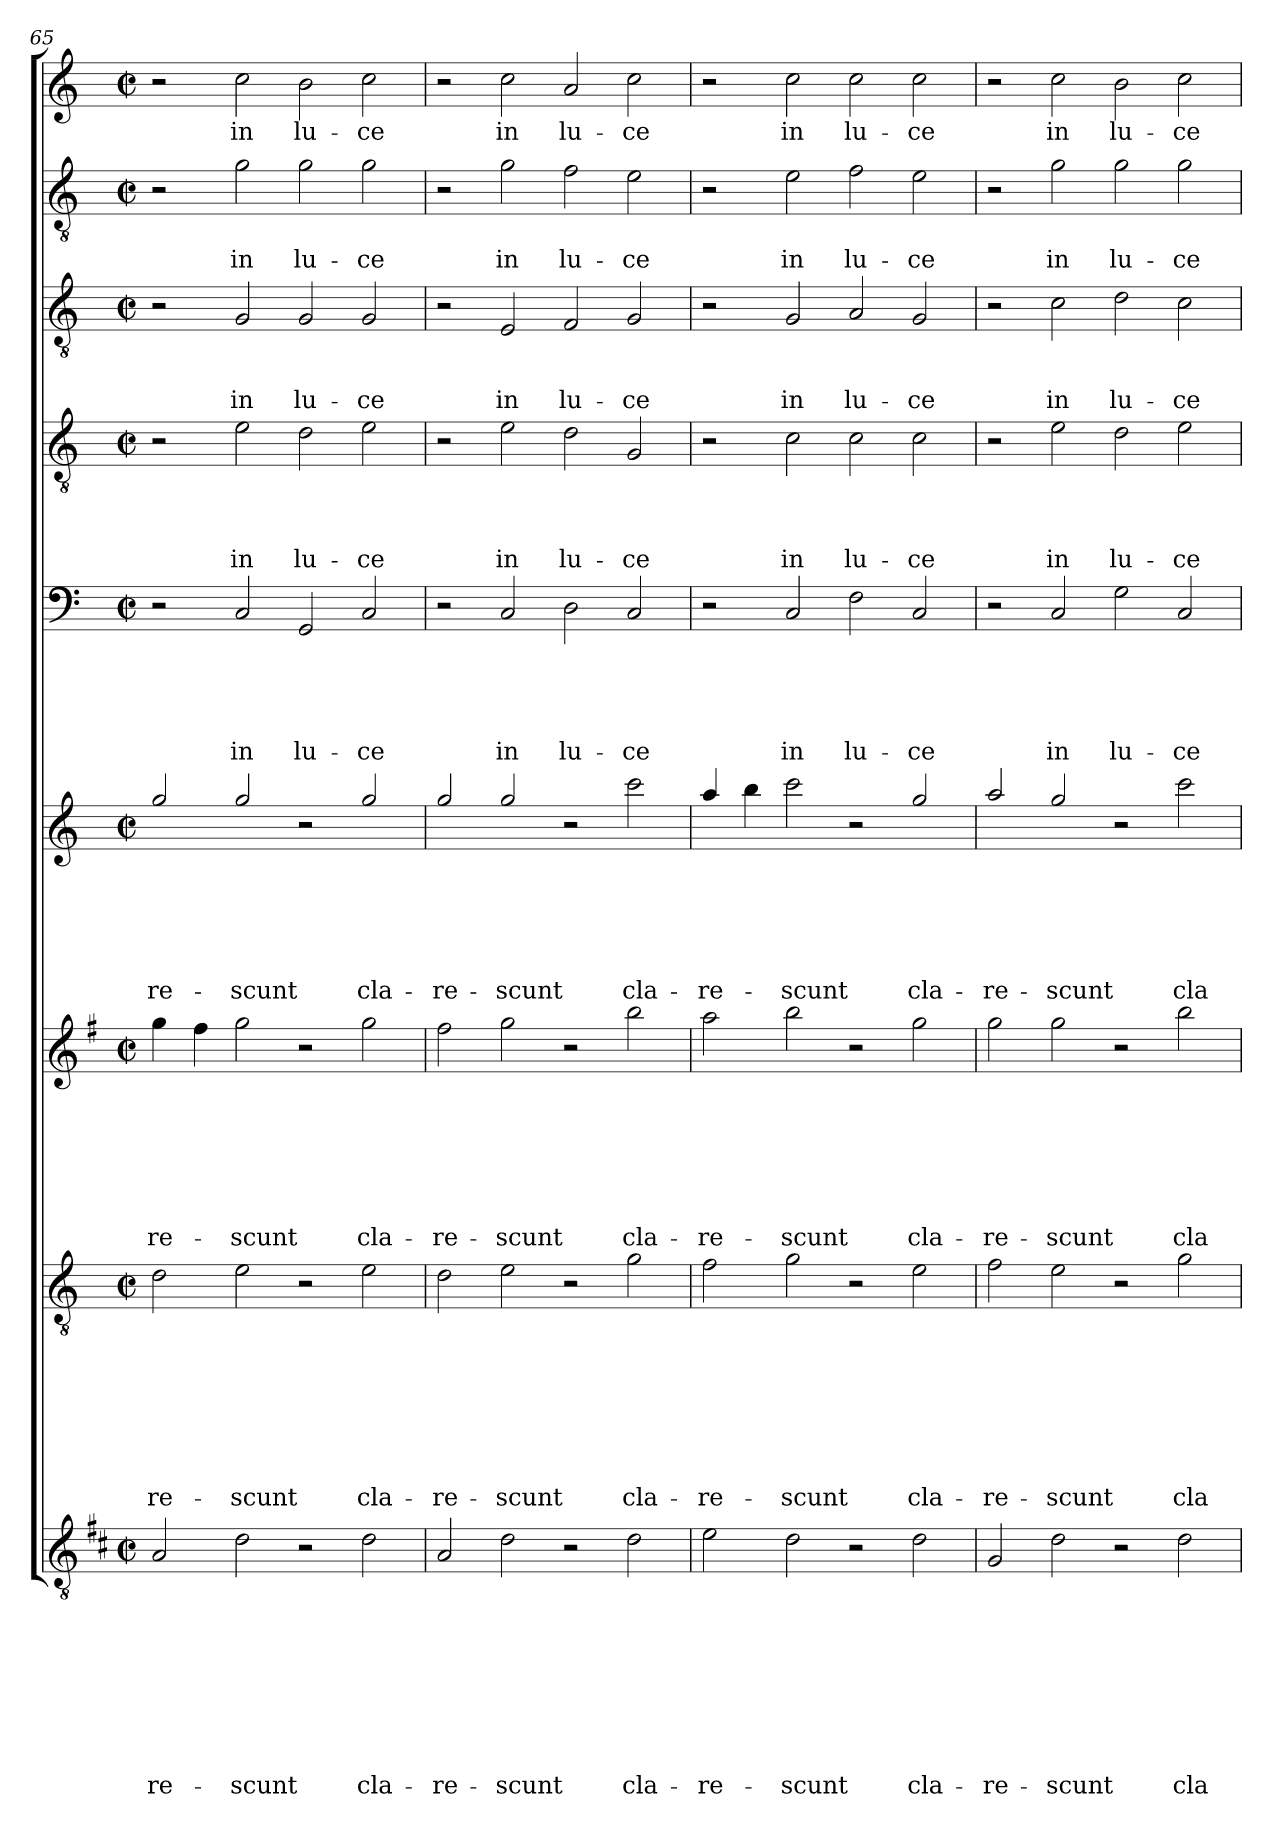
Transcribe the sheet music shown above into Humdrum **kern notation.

**kern	**text	**text	**text	**text	**text	**text	**text	**text	**text	**kern	**text	**text	**text	**text	**text	**text	**text	**text	**kern	**text	**text	**text	**text	**text	**text	**text	**kern	**text	**text	**text	**text	**text	**text	**kern	**text	**text	**text	**text	**text	**kern	**text	**text	**text	**text	**kern	**text	**text	**text	**kern	**text	**text	**kern	**text
*part9	*part9	*part9	*part9	*part9	*part9	*part9	*part9	*part9	*part9	*part8	*part8	*part8	*part8	*part8	*part8	*part8	*part8	*part8	*part7	*part7	*part7	*part7	*part7	*part7	*part7	*part7	*part6	*part6	*part6	*part6	*part6	*part6	*part6	*part5	*part5	*part5	*part5	*part5	*part5	*part4	*part4	*part4	*part4	*part4	*part3	*part3	*part3	*part3	*part2	*part2	*part2	*part1	*part1
*staff9	*staff9	*staff9	*staff9	*staff9	*staff9	*staff9	*staff9	*staff9	*staff9	*staff8	*staff8	*staff8	*staff8	*staff8	*staff8	*staff8	*staff8	*staff8	*staff7	*staff7	*staff7	*staff7	*staff7	*staff7	*staff7	*staff7	*staff6	*staff6	*staff6	*staff6	*staff6	*staff6	*staff6	*staff5	*staff5	*staff5	*staff5	*staff5	*staff5	*staff4	*staff4	*staff4	*staff4	*staff4	*staff3	*staff3	*staff3	*staff3	*staff2	*staff2	*staff2	*staff1	*staff1
*clefGv2	*	*	*	*	*	*	*	*	*	*clefGv2	*	*	*	*	*	*	*	*	*clefG2	*	*	*	*	*	*	*	*clefG2	*	*	*	*	*	*	*clefF4	*	*	*	*	*	*clefGv2	*	*	*	*	*clefGv2	*	*	*	*clefGv2	*	*	*clefG2	*
*ITrd1c2	*	*	*	*	*	*	*	*	*	*	*	*	*	*	*	*	*	*	*ITrd4c7	*	*	*	*	*	*	*	*ITrd8c14	*	*	*	*	*	*	*	*	*	*	*	*	*	*	*	*	*	*	*	*	*	*	*	*	*	*
*k[]	*	*	*	*	*	*	*	*	*	*k[]	*	*	*	*	*	*	*	*	*k[]	*	*	*	*	*	*	*	*k[]	*	*	*	*	*	*	*k[]	*	*	*	*	*	*k[]	*	*	*	*	*k[]	*	*	*	*k[]	*	*	*k[]	*
*C:	*	*	*	*	*	*	*	*	*	*C:	*	*	*	*	*	*	*	*	*C:	*	*	*	*	*	*	*	*C:	*	*	*	*	*	*	*C:	*	*	*	*	*	*C:	*	*	*	*	*C:	*	*	*	*C:	*	*	*C:	*
*M2/2	*	*	*	*	*	*	*	*	*	*M2/2	*	*	*	*	*	*	*	*	*M2/2	*	*	*	*	*	*	*	*M2/2	*	*	*	*	*	*	*M2/2	*	*	*	*	*	*M2/2	*	*	*	*	*M2/2	*	*	*	*M2/2	*	*	*M2/2	*
*met(c|)	*	*	*	*	*	*	*	*	*	*met(c|)	*	*	*	*	*	*	*	*	*met(c|)	*	*	*	*	*	*	*	*met(c|)	*	*	*	*	*	*	*met(c|)	*	*	*	*	*	*met(c|)	*	*	*	*	*met(c|)	*	*	*	*met(c|)	*	*	*met(c|)	*
=65	=65	=65	=65	=65	=65	=65	=65	=65	=65	=65	=65	=65	=65	=65	=65	=65	=65	=65	=65	=65	=65	=65	=65	=65	=65	=65	=65	=65	=65	=65	=65	=65	=65	=65	=65	=65	=65	=65	=65	=65	=65	=65	=65	=65	=65	=65	=65	=65	=65	=65	=65	=65	=65
!	!	!	!	!	!	!	!	!	!LO:LY:b	!	!	!	!	!	!	!	!	!LO:LY:b	!	!	!	!	!	!	!	!LO:LY:b	!	!	!	!	!	!	!LO:LY:b	!	!	!	!	!	!	!	!	!	!	!	!	!	!	!	!	!	!	!	!
2G/	.	.	.	.	.	.	.	.	-re-	2d\	.	.	.	.	.	.	.	-re-	4cc\	.	.	.	.	.	.	-re-	2g/	.	.	.	.	.	-re-	2r	.	.	.	.	.	2r	.	.	.	.	2r	.	.	.	2r	.	.	2r	.
.	.	.	.	.	.	.	.	.	.	.	.	.	.	.	.	.	.	.	4b\	.	.	.	.	.	.	.	.	.	.	.	.	.	.	.	.	.	.	.	.	.	.	.	.	.	.	.	.	.	.	.	.	.	.
!	!	!	!	!	!	!	!	!	!LO:LY:b	!	!	!	!	!	!	!	!	!LO:LY:b	!	!	!	!	!	!	!	!LO:LY:b	!	!	!	!	!	!	!LO:LY:b	!	!	!	!	!	!LO:LY:b	!	!	!	!	!LO:LY:b	!	!	!	!LO:LY:b	!	!	!LO:LY:b	!	!LO:LY:b
2c\	.	.	.	.	.	.	.	.	-scunt	2e\	.	.	.	.	.	.	.	-scunt	2cc\	.	.	.	.	.	.	-scunt	2g/	.	.	.	.	.	-scunt	2C/	.	.	.	.	in	2e\	.	.	.	in	2G/	.	.	in	2g\	.	in	2cc\	in
!	!	!	!	!	!	!	!	!	!	!	!	!	!	!	!	!	!	!	!	!	!	!	!	!	!	!	!	!	!	!	!	!	!	!	!	!	!	!	!LO:LY:b	!	!	!	!	!LO:LY:b	!	!	!	!LO:LY:b	!	!	!LO:LY:b	!	!LO:LY:b
2r	.	.	.	.	.	.	.	.	.	2r	.	.	.	.	.	.	.	.	2r	.	.	.	.	.	.	.	2r	.	.	.	.	.	.	2GG/	.	.	.	.	lu-	2d\	.	.	.	lu-	2G/	.	.	lu-	2g\	.	lu-	2b\	lu-
!	!	!	!	!	!	!	!	!	!LO:LY:b	!	!	!	!	!	!	!	!	!LO:LY:b	!	!	!	!	!	!	!	!LO:LY:b	!	!	!	!	!	!	!LO:LY:b	!	!	!	!	!	!LO:LY:b	!	!	!	!	!LO:LY:b	!	!	!	!LO:LY:b	!	!	!LO:LY:b	!	!LO:LY:b
2c\	.	.	.	.	.	.	.	.	cla-	2e\	.	.	.	.	.	.	.	cla-	2cc\	.	.	.	.	.	.	cla-	2g/	.	.	.	.	.	cla-	2C/	.	.	.	.	-ce	2e\	.	.	.	-ce	2G/	.	.	-ce	2g\	.	-ce	2cc\	-ce
!!LO:LB:g=z
=66	=66	=66	=66	=66	=66	=66	=66	=66	=66	=66	=66	=66	=66	=66	=66	=66	=66	=66	=66	=66	=66	=66	=66	=66	=66	=66	=66	=66	=66	=66	=66	=66	=66	=66	=66	=66	=66	=66	=66	=66	=66	=66	=66	=66	=66	=66	=66	=66	=66	=66	=66	=66	=66
!	!	!	!	!	!	!	!	!	!LO:LY:b	!	!	!	!	!	!	!	!	!LO:LY:b	!	!	!	!	!	!	!	!LO:LY:b	!	!	!	!	!	!	!LO:LY:b	!	!	!	!	!	!	!	!	!	!	!	!	!	!	!	!	!	!	!	!
2G/	.	.	.	.	.	.	.	.	-re-	2d\	.	.	.	.	.	.	.	-re-	2b\	.	.	.	.	.	.	-re-	2g/	.	.	.	.	.	-re-	2r	.	.	.	.	.	2r	.	.	.	.	2r	.	.	.	2r	.	.	2r	.
!	!	!	!	!	!	!	!	!	!LO:LY:b	!	!	!	!	!	!	!	!	!LO:LY:b	!	!	!	!	!	!	!	!LO:LY:b	!	!	!	!	!	!	!LO:LY:b	!	!	!	!	!	!LO:LY:b	!	!	!	!	!LO:LY:b	!	!	!	!LO:LY:b	!	!	!LO:LY:b	!	!LO:LY:b
2c\	.	.	.	.	.	.	.	.	-scunt	2e\	.	.	.	.	.	.	.	-scunt	2cc\	.	.	.	.	.	.	-scunt	2g/	.	.	.	.	.	-scunt	2C/	.	.	.	.	in	2e\	.	.	.	in	2E/	.	.	in	2g\	.	in	2cc\	in
!	!	!	!	!	!	!	!	!	!	!	!	!	!	!	!	!	!	!	!	!	!	!	!	!	!	!	!	!	!	!	!	!	!	!	!	!	!	!	!LO:LY:b	!	!	!	!	!LO:LY:b	!	!	!	!LO:LY:b	!	!	!LO:LY:b	!	!LO:LY:b
2r	.	.	.	.	.	.	.	.	.	2r	.	.	.	.	.	.	.	.	2r	.	.	.	.	.	.	.	2r	.	.	.	.	.	.	2D\	.	.	.	.	lu-	2d\	.	.	.	lu-	2F/	.	.	lu-	2f\	.	lu-	2a/	lu-
!	!	!	!	!	!	!	!	!	!LO:LY:b	!	!	!	!	!	!	!	!	!LO:LY:b	!	!	!	!	!	!	!	!LO:LY:b	!	!	!	!	!	!	!LO:LY:b	!	!	!	!	!	!LO:LY:b	!	!	!	!	!LO:LY:b	!	!	!	!LO:LY:b	!	!	!LO:LY:b	!	!LO:LY:b
2c\	.	.	.	.	.	.	.	.	cla-	2g\	.	.	.	.	.	.	.	cla-	2ee\	.	.	.	.	.	.	cla-	2cc\	.	.	.	.	.	cla-	2C/	.	.	.	.	-ce	2G/	.	.	.	-ce	2G/	.	.	-ce	2e\	.	-ce	2cc\	-ce
=67	=67	=67	=67	=67	=67	=67	=67	=67	=67	=67	=67	=67	=67	=67	=67	=67	=67	=67	=67	=67	=67	=67	=67	=67	=67	=67	=67	=67	=67	=67	=67	=67	=67	=67	=67	=67	=67	=67	=67	=67	=67	=67	=67	=67	=67	=67	=67	=67	=67	=67	=67	=67	=67
!	!	!	!	!	!	!	!	!	!LO:LY:b	!	!	!	!	!	!	!	!	!LO:LY:b	!	!	!	!	!	!	!	!LO:LY:b	!	!	!	!	!	!	!LO:LY:b	!	!	!	!	!	!	!	!	!	!	!	!	!	!	!	!	!	!	!	!
2d\	.	.	.	.	.	.	.	.	-re-	2f\	.	.	.	.	.	.	.	-re-	2dd\	.	.	.	.	.	.	-re-	4a/	.	.	.	.	.	-re-	2r	.	.	.	.	.	2r	.	.	.	.	2r	.	.	.	2r	.	.	2r	.
.	.	.	.	.	.	.	.	.	.	.	.	.	.	.	.	.	.	.	.	.	.	.	.	.	.	.	4b\	.	.	.	.	.	.	.	.	.	.	.	.	.	.	.	.	.	.	.	.	.	.	.	.	.	.
!	!	!	!	!	!	!	!	!	!LO:LY:b	!	!	!	!	!	!	!	!	!LO:LY:b	!	!	!	!	!	!	!	!LO:LY:b	!	!	!	!	!	!	!LO:LY:b	!	!	!	!	!	!LO:LY:b	!	!	!	!	!LO:LY:b	!	!	!	!LO:LY:b	!	!	!LO:LY:b	!	!LO:LY:b
2c\	.	.	.	.	.	.	.	.	-scunt	2g\	.	.	.	.	.	.	.	-scunt	2ee\	.	.	.	.	.	.	-scunt	2cc\	.	.	.	.	.	-scunt	2C/	.	.	.	.	in	2c\	.	.	.	in	2G/	.	.	in	2e\	.	in	2cc\	in
!	!	!	!	!	!	!	!	!	!	!	!	!	!	!	!	!	!	!	!	!	!	!	!	!	!	!	!	!	!	!	!	!	!	!	!	!	!	!	!LO:LY:b	!	!	!	!	!LO:LY:b	!	!	!	!LO:LY:b	!	!	!LO:LY:b	!	!LO:LY:b
2r	.	.	.	.	.	.	.	.	.	2r	.	.	.	.	.	.	.	.	2r	.	.	.	.	.	.	.	2r	.	.	.	.	.	.	2F\	.	.	.	.	lu-	2c\	.	.	.	lu-	2A/	.	.	lu-	2f\	.	lu-	2cc\	lu-
!	!	!	!	!	!	!	!	!	!LO:LY:b	!	!	!	!	!	!	!	!	!LO:LY:b	!	!	!	!	!	!	!	!LO:LY:b	!	!	!	!	!	!	!LO:LY:b	!	!	!	!	!	!LO:LY:b	!	!	!	!	!LO:LY:b	!	!	!	!LO:LY:b	!	!	!LO:LY:b	!	!LO:LY:b
2c\	.	.	.	.	.	.	.	.	cla-	2e\	.	.	.	.	.	.	.	cla-	2cc\	.	.	.	.	.	.	cla-	2g/	.	.	.	.	.	cla-	2C/	.	.	.	.	-ce	2c\	.	.	.	-ce	2G/	.	.	-ce	2e\	.	-ce	2cc\	-ce
=68	=68	=68	=68	=68	=68	=68	=68	=68	=68	=68	=68	=68	=68	=68	=68	=68	=68	=68	=68	=68	=68	=68	=68	=68	=68	=68	=68	=68	=68	=68	=68	=68	=68	=68	=68	=68	=68	=68	=68	=68	=68	=68	=68	=68	=68	=68	=68	=68	=68	=68	=68	=68	=68
!	!	!	!	!	!	!	!	!	!LO:LY:b	!	!	!	!	!	!	!	!	!LO:LY:b	!	!	!	!	!	!	!	!LO:LY:b	!	!	!	!	!	!	!LO:LY:b	!	!	!	!	!	!	!	!	!	!	!	!	!	!	!	!	!	!	!	!
2F/	.	.	.	.	.	.	.	.	-re-	2f\	.	.	.	.	.	.	.	-re-	2cc\	.	.	.	.	.	.	-re-	2a/	.	.	.	.	.	-re-	2r	.	.	.	.	.	2r	.	.	.	.	2r	.	.	.	2r	.	.	2r	.
!	!	!	!	!	!	!	!	!	!LO:LY:b	!	!	!	!	!	!	!	!	!LO:LY:b	!	!	!	!	!	!	!	!LO:LY:b	!	!	!	!	!	!	!LO:LY:b	!	!	!	!	!	!LO:LY:b	!	!	!	!	!LO:LY:b	!	!	!	!LO:LY:b	!	!	!LO:LY:b	!	!LO:LY:b
2c\	.	.	.	.	.	.	.	.	-scunt	2e\	.	.	.	.	.	.	.	-scunt	2cc\	.	.	.	.	.	.	-scunt	2g/	.	.	.	.	.	-scunt	2C/	.	.	.	.	in	2e\	.	.	.	in	2c\	.	.	in	2g\	.	in	2cc\	in
!	!	!	!	!	!	!	!	!	!	!	!	!	!	!	!	!	!	!	!	!	!	!	!	!	!	!	!	!	!	!	!	!	!	!	!	!	!	!	!LO:LY:b	!	!	!	!	!LO:LY:b	!	!	!	!LO:LY:b	!	!	!LO:LY:b	!	!LO:LY:b
2r	.	.	.	.	.	.	.	.	.	2r	.	.	.	.	.	.	.	.	2r	.	.	.	.	.	.	.	2r	.	.	.	.	.	.	2G\	.	.	.	.	lu-	2d\	.	.	.	lu-	2d\	.	.	lu-	2g\	.	lu-	2b\	lu-
!	!	!	!	!	!	!	!	!	!LO:LY:b	!	!	!	!	!	!	!	!	!LO:LY:b	!	!	!	!	!	!	!	!LO:LY:b	!	!	!	!	!	!	!LO:LY:b	!	!	!	!	!	!LO:LY:b	!	!	!	!	!LO:LY:b	!	!	!	!LO:LY:b	!	!	!LO:LY:b	!	!LO:LY:b
2c\	.	.	.	.	.	.	.	.	cla-	2g\	.	.	.	.	.	.	.	cla-	2ee\	.	.	.	.	.	.	cla-	2cc\	.	.	.	.	.	cla-	2C/	.	.	.	.	-ce	2e\	.	.	.	-ce	2c\	.	.	-ce	2g\	.	-ce	2cc\	-ce
=	=	=	=	=	=	=	=	=	=	=	=	=	=	=	=	=	=	=	=	=	=	=	=	=	=	=	=	=	=	=	=	=	=	=	=	=	=	=	=	=	=	=	=	=	=	=	=	=	=	=	=	=	=
*-	*-	*-	*-	*-	*-	*-	*-	*-	*-	*-	*-	*-	*-	*-	*-	*-	*-	*-	*-	*-	*-	*-	*-	*-	*-	*-	*-	*-	*-	*-	*-	*-	*-	*-	*-	*-	*-	*-	*-	*-	*-	*-	*-	*-	*-	*-	*-	*-	*-	*-	*-	*-	*-
